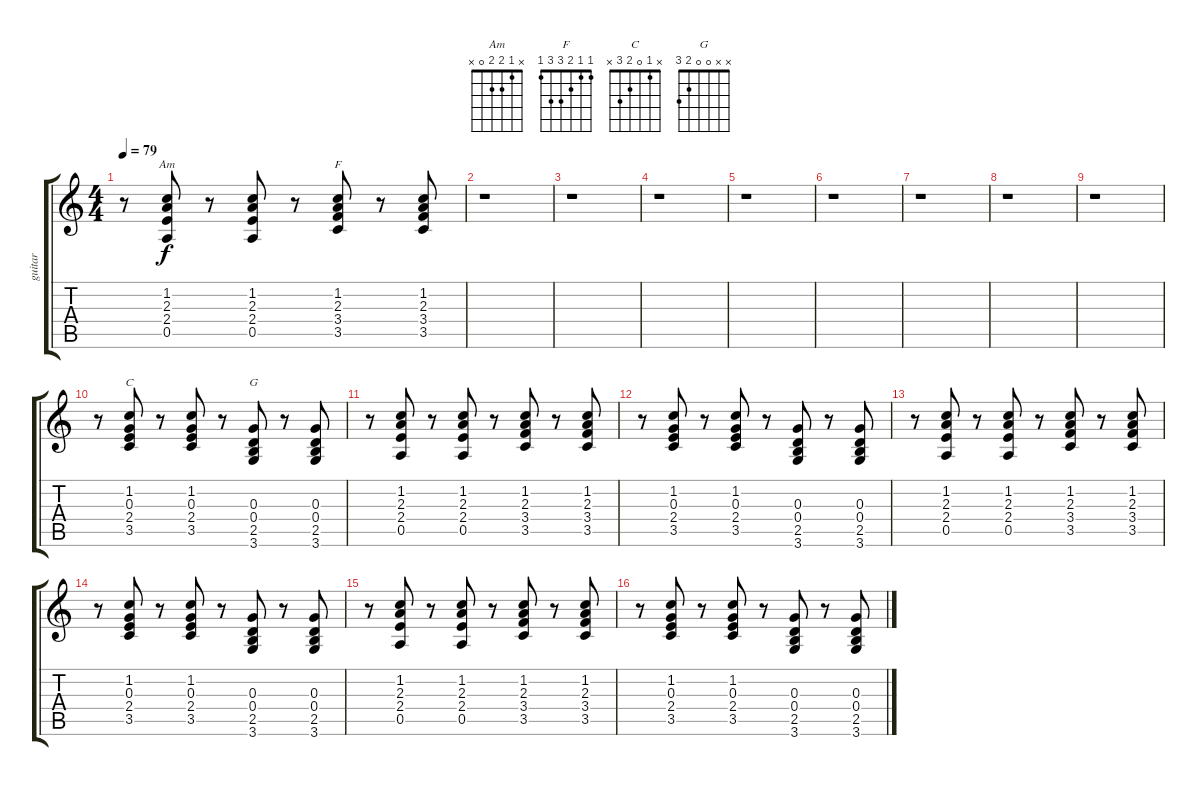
\track ("guitar" "guitar") {instrument electricguitarclean}
\staff {score tabs}
\tuning (E4 B3 G3 D3 A2 E2) {hide}
\chord ("Am" x 1 2 2 0 x)
\chord ("F" 1 1 2 3 3 1)
\chord ("C" x 1 0 2 3 x)
\chord ("G" x x 0 0 2 3)
\ts (4 4)
\tempo 79
\clef g2
\ks c
r.8{dy f} (1.2 2.3 2.4 0.5).8{ch "Am"} r.8 (1.2 2.3 2.4 0.5).8 r.8 (1.2 2.3 3.4 3.5).8{ch "F"} r.8 (1.2 2.3 3.4 3.5).8 |
r.1 |
r.1 |
r.1 |
r.1 |
r.1 |
r.1 |
r.1 |
r.1 |
r.8 (1.2 0.3 2.4 3.5).8{ch "C"} r.8 (1.2 0.3 2.4 3.5).8 r.8 (0.3 0.4 2.5 3.6).8{ch "G"} r.8 (0.3 0.4 2.5 3.6).8 |
r.8 (1.2 2.3 2.4 0.5).8 r.8 (1.2 2.3 2.4 0.5).8 r.8 (1.2 2.3 3.4 3.5).8 r.8 (1.2 2.3 3.4 3.5).8 |
r.8 (1.2 0.3 2.4 3.5).8 r.8 (1.2 0.3 2.4 3.5).8 r.8 (0.3 0.4 2.5 3.6).8 r.8 (0.3 0.4 2.5 3.6).8 |
r.8 (1.2 2.3 2.4 0.5).8 r.8 (1.2 2.3 2.4 0.5).8 r.8 (1.2 2.3 3.4 3.5).8 r.8 (1.2 2.3 3.4 3.5).8 |
r.8 (1.2 0.3 2.4 3.5).8 r.8 (1.2 0.3 2.4 3.5).8 r.8 (0.3 0.4 2.5 3.6).8 r.8 (0.3 0.4 2.5 3.6).8 |
r.8 (1.2 2.3 2.4 0.5).8 r.8 (1.2 2.3 2.4 0.5).8 r.8 (1.2 2.3 3.4 3.5).8 r.8 (1.2 2.3 3.4 3.5).8 |
r.8 (1.2 0.3 2.4 3.5).8 r.8 (1.2 0.3 2.4 3.5).8 r.8 (0.3 0.4 2.5 3.6).8 r.8 (0.3 0.4 2.5 3.6).8
